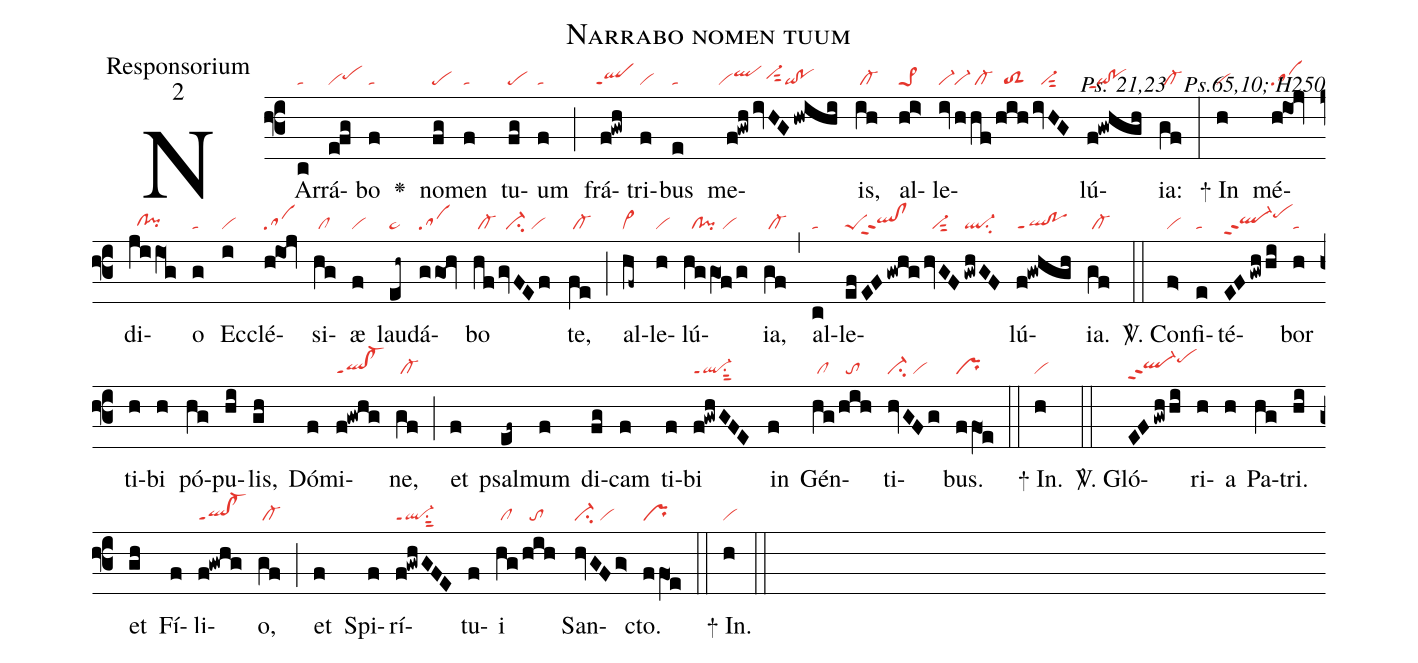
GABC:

name:Narrabo nomen tuum;
office-part:Responsorium;
mode:2;
commentary:ꝶ Ps. 21,23 ꝟ Ps.65,10; H250;
nabc-lines:1;
%%
(f3)NAr(c|ta)rá(efg|vipehh)bo(f|ta) <v>\greheightstar</v>()
no(fg|pe)men(f|ta) tu(fg|pe)um(f|ta) (;)
frá(f!gwh|`qlppt1)tri(f|vi)bus(e|ta) me(f!gwh|``viqlhi|!ivHGhwihi|///vi-hhsut2qi!po)is,(ih|/cl-)
al(hi>|pe>1)le(iv|vi-|h|vi-|hf|/cl-|/hih|//toS2|ivHG|//vi-sut2)lú(f!gwhgh|qi!poppt1)ia:(gf|/cl-) (:)

+
In(h|vi) mé(h!io1!jv|sa)di(jiiO1g|//clhg!pihg)o(g|ta) Ec(i|vi)clé(h!io1!jv|sa)si(hg|/cl)æ(f|vi)
lau(eh~|pe~)dá(ggo1!hv|sa)bo(hf|/cl-|gvFEf|//ci-/vi) te,(fe|/cl-) (;)
al(hf~|cl~)le(h|vi)lú(hggO1fg|//cl!pi/vi)ia,(gf|/cl-) (,)
al(c|ta)le(ef|peS|EFgwhg|qlhh!clhhppt2|hvGF|//vi-sut2|gwhGF|ql-su2)lú(f!gwhgh|ql!poppt1)ia.(gf|/cl-) (::)

<sp>V/</sp>.
Con(f>|vi)fi(e|ta)té(EFgwhhi|ql-hhppt2pehj)bor(h|ta) ti(h)bi(h)
pó(hg)pu(hi)lis,(gh) Dó(f)mi(f!gwhg|ql!cl-ppt1)ne,(gf|/cl-) (;)
et(f) psal(ef~)mum(f) di(fg)cam(f) ti(f)bi(f!gwhGFE|ql-ppt1su1sut2)
in(f) Gén(hg|/cl|/hih|//to)ti(hvGFg|ci-/vi)bus.(ffO1e|pr) (::)

+ In.(h|vi) (::)

<sp>V/</sp>.
Gló(EFgwhhi|ql-hhppt2pehj)ri(h)a(h) Pa(hg)tri.(hi)
et(gh) Fí(f)li(f!gwhg|ql!cl-ppt1)o,(gf|/cl-) (;)
et(f) Spi(f)rí(f!gwhGFE|ql-ppt1su1sut2)tu(f)i(hg|/cl|/hih|//to) San(hvGFg>|ci-/vi)cto.(ffO1e|pr) (::)

+ In.(h|vi) (::)
